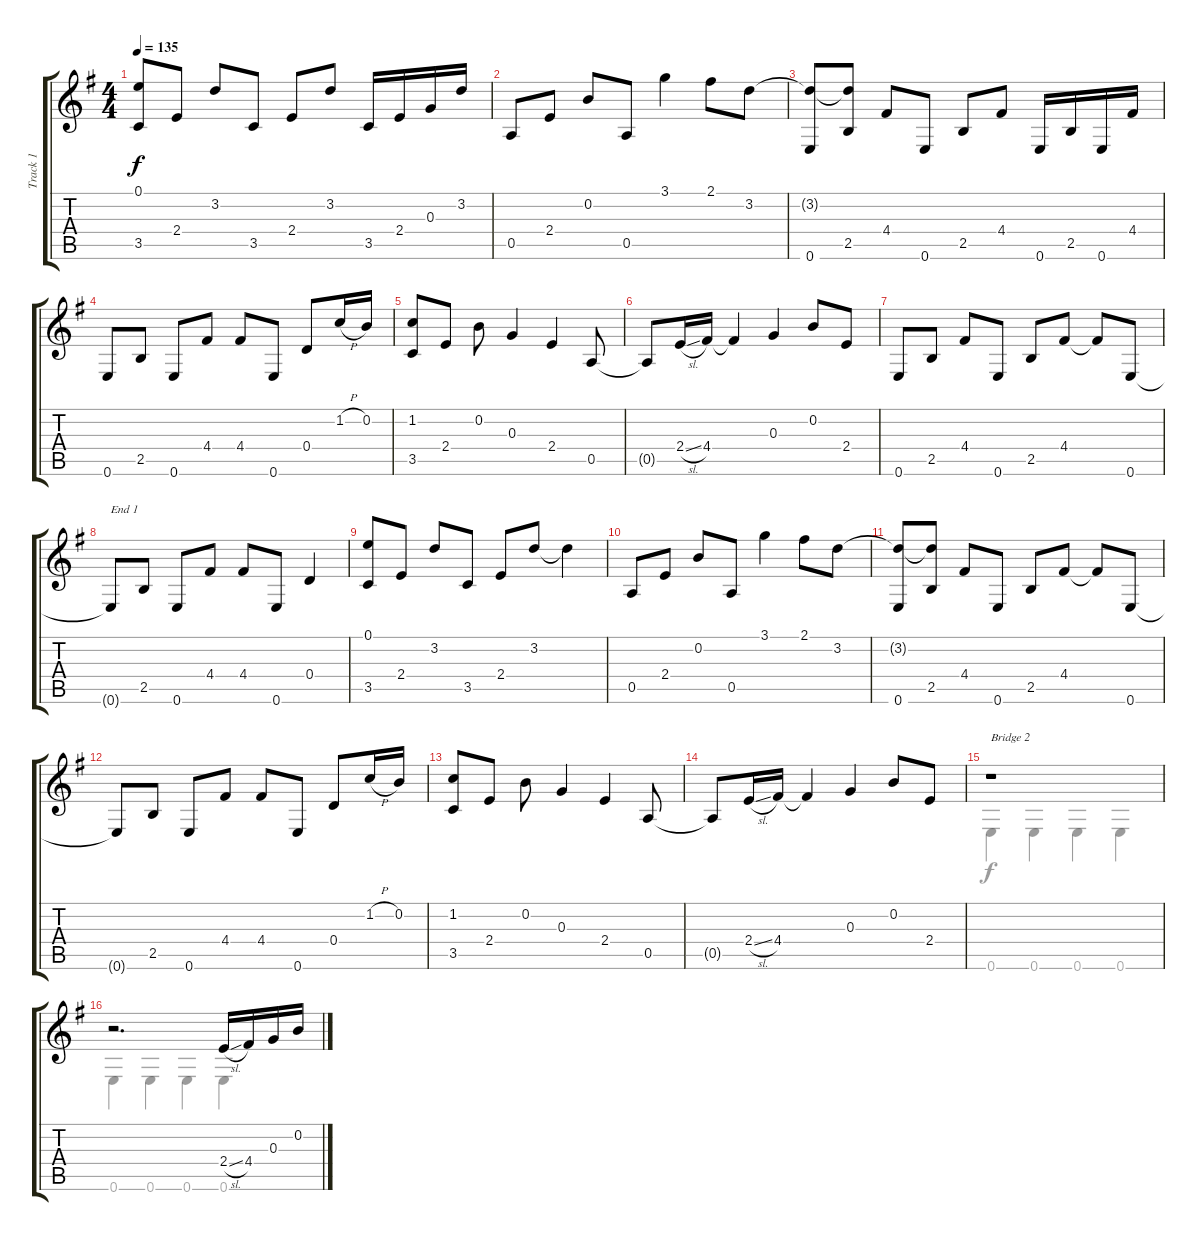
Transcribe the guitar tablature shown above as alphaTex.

\track ("Track 1" "Track 1") {instrument acousticguitarsteel}
\staff {score tabs}
\tuning (E4 B3 G3 D3 A2 E2) {hide}
\voice
\ts (4 4)
\tempo 135
\clef g2
\ks eminor
(0.1 3.5).8{dy f} 2.4.8 3.2.8 3.5.8 2.4.8 3.2.8 3.5.16 2.4.16 0.3.16 3.2.16 |
0.5.8 2.4.8 0.2.8 0.5.8 3.1.4 2.1.8 3.2.8 |
(3.2{t} 0.6).8 (3.2{t} 2.5).8 4.4.8 0.6.8 2.5.8 4.4.8 0.6.16 2.5.16 0.6.16 4.4.16 |
0.6.8 2.5.8 0.6.8 4.4.8 4.4.8 0.6.8 0.4.8 1.2{h}.16 0.2.16 |
(1.2 3.5).8 2.4.8 0.2.8 0.3.4 2.4.4 0.5.8 |
0.5{t}.8 2.4{sl}.16 4.4.16 4.4{t}.4 0.3.4 0.2.8 2.4.8 |
0.6.8 2.5.8 4.4.8 0.6.8 2.5.8 4.4.8 4.4{t}.8 0.6.8 |
0.6{t}.8{txt "End 1"} 2.5.8 0.6.8 4.4.8 4.4.8 0.6.8 0.4.4 |
(0.1 3.5).8 2.4.8 3.2.8 3.5.8 2.4.8 3.2.8 3.2{t}.4 |
0.5.8 2.4.8 0.2.8 0.5.8 3.1.4 2.1.8 3.2.8 |
(3.2{t} 0.6).8 (3.2{t} 2.5).8 4.4.8 0.6.8 2.5.8 4.4.8 4.4{t}.8 0.6.8 |
0.6{t}.8 2.5.8 0.6.8 4.4.8 4.4.8 0.6.8 0.4.8 1.2{h}.16 0.2.16 |
(1.2 3.5).8 2.4.8 0.2.8 0.3.4 2.4.4 0.5.8 |
0.5{t}.8 2.4{sl}.16 4.4.16 4.4{t}.4 0.3.4 0.2.8 2.4.8 |
r.1{txt "Bridge 2"} |
r.2{d} 2.4{sl}.16 4.4.16 0.3.16 0.2.16
\voice
\clef g2
\ottava regular
\simile none
\ks eminor
|
|
|
|
|
|
|
|
|
|
|
|
|
|
0.6.4 0.6.4 0.6.4 0.6.4 |
0.6.4 0.6.4 0.6.4 0.6.4
